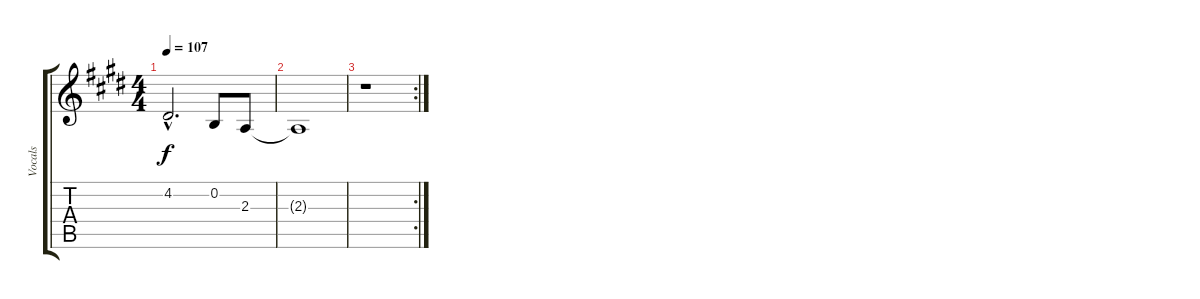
\track ("Vocals" "Vocals") {instrument flute}
\staff {score tabs}
\tuning (E4 B3 G3 D3 A2 E2) {hide}
\ts (4 4)
\tempo 107
\clef g2
\ks c#minor
4.2{hac t}.2{d dy f} 0.2.8 2.3.8 |
2.3{t}.1 |
\rc 2
r.1
